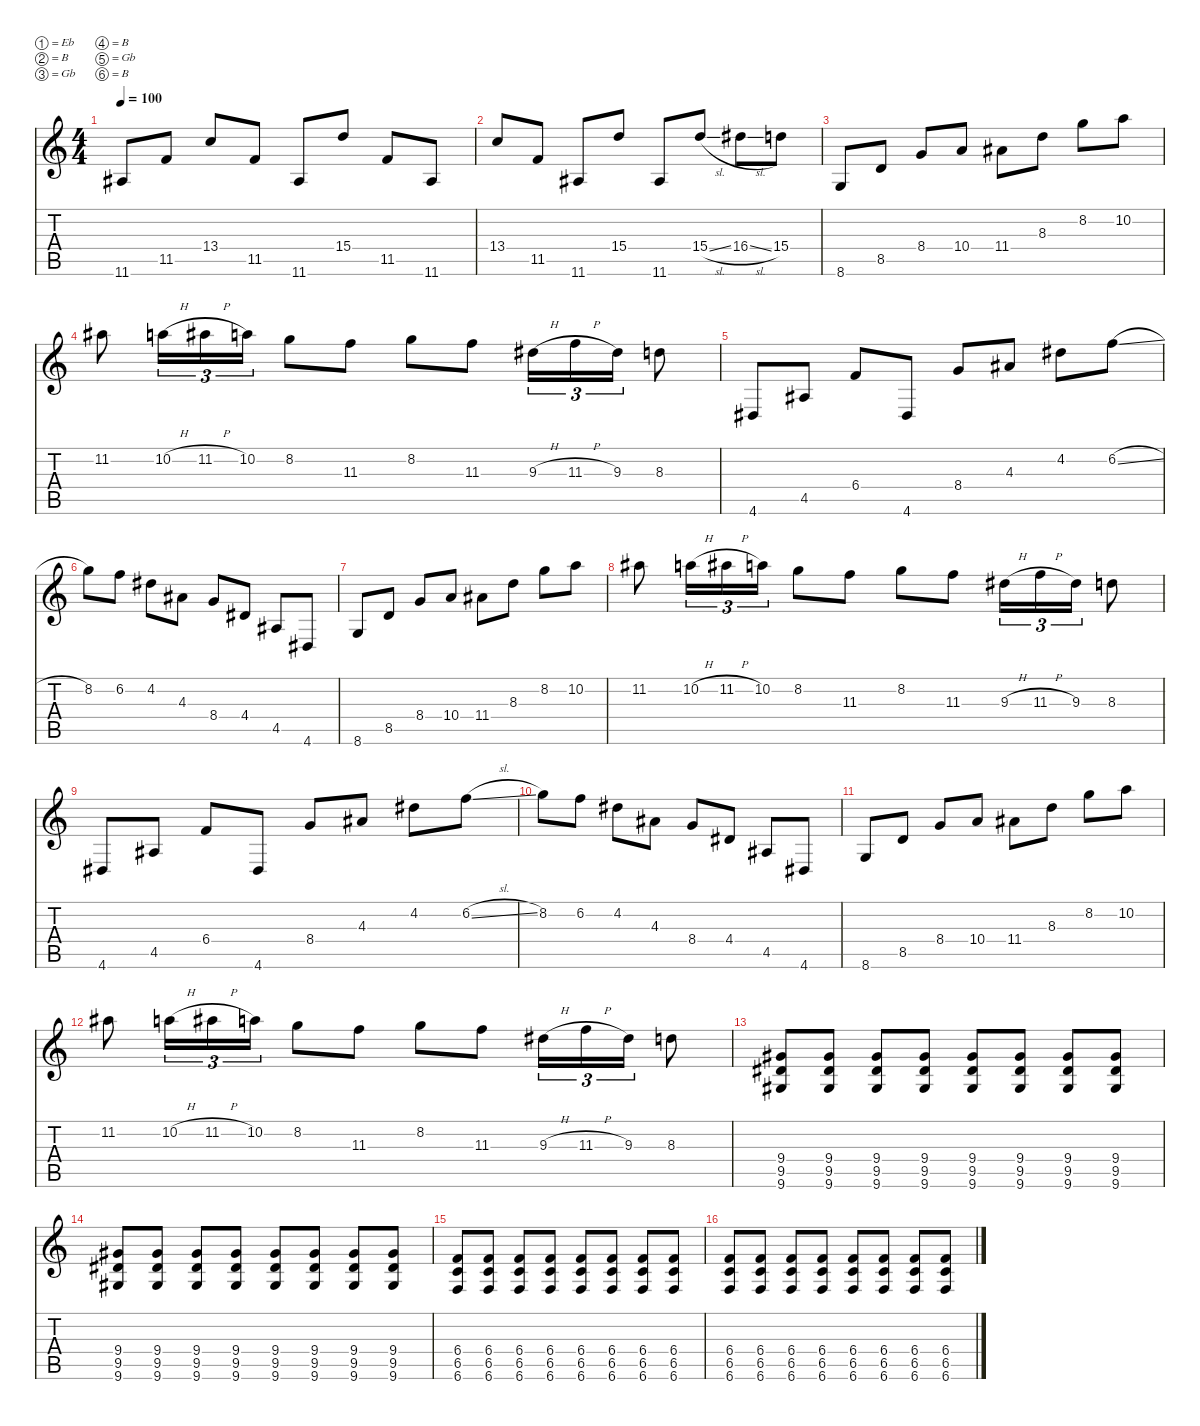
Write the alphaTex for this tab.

\defaultSystemsLayout 4
\hideDynamics
\bracketExtendMode nobrackets
\singleTrackTrackNamePolicy hidden
\multiTrackTrackNamePolicy hidden
\firstSystemTrackNameMode fullname
\otherSystemsTrackNameOrientation horizontal
\track ("Guitar 1-B" "dist.guit.") {mute instrument distortionguitar}
\staff {score tabs}
\tuning (Eb4 B3 Gb3 B2 Gb2 B1)
\ts (4 4)
\tempo 100
\clef g2
\ks c
11.6{acc #}.8{dy mf beam Up} 11.5.8{beam Up} 13.4.8{beam Up} 11.5.8{beam Up} 11.6{acc #}.8{beam Up} 15.4.8{beam Up} 11.5.8{beam Up} 11.6{acc #}.8{beam Up} |
13.4.8{beam Up} 11.5.8{beam Up} 11.6{acc #}.8{beam Up} 15.4.8{beam Up} 11.6{acc #}.8{beam Up} 15.4{sl}.8{beam Up} 16.4{sl acc #}.8{beam Down} 15.4.8{beam Down} |
8.6.8{beam Up} 8.5.8{beam Up} 8.4.8{beam Up} 10.4.8{beam Up} 11.4{acc #}.8{beam Down} 8.3.8{beam Down} 8.2.8{beam Down} 10.2.8{beam Down} |
11.2{acc #}.8{beam Down} 10.2{h}.16{tu (3 2) beam Down} 11.2{h acc #}.16{tu (3 2) beam Down} 10.2.16{tu (3 2) beam Down} 8.2.8{beam Down} 11.3.8{beam Down} 8.2.8{beam Down} 11.3.8{beam Down} 9.3{h acc #}.16{tu (3 2) beam Down} 11.3{h}.16{tu (3 2) beam Down} 9.3{acc #}.16{tu (3 2) beam Down} 8.3.8{beam Down} |
4.6{acc #}.8{beam Up} 4.5{acc #}.8{beam Up} 6.4.8{beam Up} 4.6{acc #}.8{beam Up} 8.4.8{beam Up} 4.3{acc #}.8{beam Up} 4.2{acc #}.8{beam Down} 6.2{sl}.8{beam Down} |
8.2.8{beam Down} 6.2.8{beam Down} 4.2{acc #}.8{beam Down} 4.3{acc #}.8{beam Down} 8.4.8{beam Up} 4.4{acc #}.8{beam Up} 4.5{acc #}.8{beam Up} 4.6{acc #}.8{beam Up} |
8.6.8{beam Up} 8.5.8{beam Up} 8.4.8{beam Up} 10.4.8{beam Up} 11.4{acc #}.8{beam Down} 8.3.8{beam Down} 8.2.8{beam Down} 10.2.8{beam Down} |
11.2{acc #}.8{beam Down} 10.2{h}.16{tu (3 2) beam Down} 11.2{h acc #}.16{tu (3 2) beam Down} 10.2.16{tu (3 2) beam Down} 8.2.8{beam Down} 11.3.8{beam Down} 8.2.8{beam Down} 11.3.8{beam Down} 9.3{h acc #}.16{tu (3 2) beam Down} 11.3{h}.16{tu (3 2) beam Down} 9.3{acc #}.16{tu (3 2) beam Down} 8.3.8{beam Down} |
4.6{acc #}.8{beam Up} 4.5{acc #}.8{beam Up} 6.4.8{beam Up} 4.6{acc #}.8{beam Up} 8.4.8{beam Up} 4.3{acc #}.8{beam Up} 4.2{acc #}.8{beam Down} 6.2{sl}.8{beam Down} |
8.2.8{beam Down} 6.2.8{beam Down} 4.2{acc #}.8{beam Down} 4.3{acc #}.8{beam Down} 8.4.8{beam Up} 4.4{acc #}.8{beam Up} 4.5{acc #}.8{beam Up} 4.6{acc #}.8{beam Up} |
8.6.8{beam Up} 8.5.8{beam Up} 8.4.8{beam Up} 10.4.8{beam Up} 11.4{acc #}.8{beam Down} 8.3.8{beam Down} 8.2.8{beam Down} 10.2.8{beam Down} |
11.2{acc #}.8{beam Down} 10.2{h}.16{tu (3 2) beam Down} 11.2{h acc #}.16{tu (3 2) beam Down} 10.2.16{tu (3 2) beam Down} 8.2.8{beam Down} 11.3.8{beam Down} 8.2.8{beam Down} 11.3.8{beam Down} 9.3{h acc #}.16{tu (3 2) beam Down} 11.3{h}.16{tu (3 2) beam Down} 9.3{acc #}.16{tu (3 2) beam Down} 8.3.8{beam Down} |
(9.4{acc #} 9.5{acc #} 9.6{acc #}).8{beam Up} (9.4{acc #} 9.5{acc #} 9.6{acc #}).8{beam Up} (9.4{acc #} 9.5{acc #} 9.6{acc #}).8{beam Up} (9.4{acc #} 9.5{acc #} 9.6{acc #}).8{beam Up} (9.4{acc #} 9.5{acc #} 9.6{acc #}).8{beam Up} (9.4{acc #} 9.5{acc #} 9.6{acc #}).8{beam Up} (9.4{acc #} 9.5{acc #} 9.6{acc #}).8{beam Up} (9.4{acc #} 9.5{acc #} 9.6{acc #}).8{beam Up} |
(9.4{acc #} 9.5{acc #} 9.6{acc #}).8{beam Up} (9.4{acc #} 9.5{acc #} 9.6{acc #}).8{beam Up} (9.4{acc #} 9.5{acc #} 9.6{acc #}).8{beam Up} (9.4{acc #} 9.5{acc #} 9.6{acc #}).8{beam Up} (9.4{acc #} 9.5{acc #} 9.6{acc #}).8{beam Up} (9.4{acc #} 9.5{acc #} 9.6{acc #}).8{beam Up} (9.4{acc #} 9.5{acc #} 9.6{acc #}).8{beam Up} (9.4{acc #} 9.5{acc #} 9.6{acc #}).8{beam Up} |
(6.4 6.5 6.6).8{beam Up} (6.4 6.5 6.6).8{beam Up} (6.4 6.5 6.6).8{beam Up} (6.4 6.5 6.6).8{beam Up} (6.4 6.5 6.6).8{beam Up} (6.4 6.5 6.6).8{beam Up} (6.4 6.5 6.6).8{beam Up} (6.4 6.5 6.6).8{beam Up} |
(6.4 6.5 6.6).8{beam Up} (6.4 6.5 6.6).8{beam Up} (6.4 6.5 6.6).8{beam Up} (6.4 6.5 6.6).8{beam Up} (6.4 6.5 6.6).8{beam Up} (6.4 6.5 6.6).8{beam Up} (6.4 6.5 6.6).8{beam Up} (6.4 6.5 6.6).8{beam Up}
